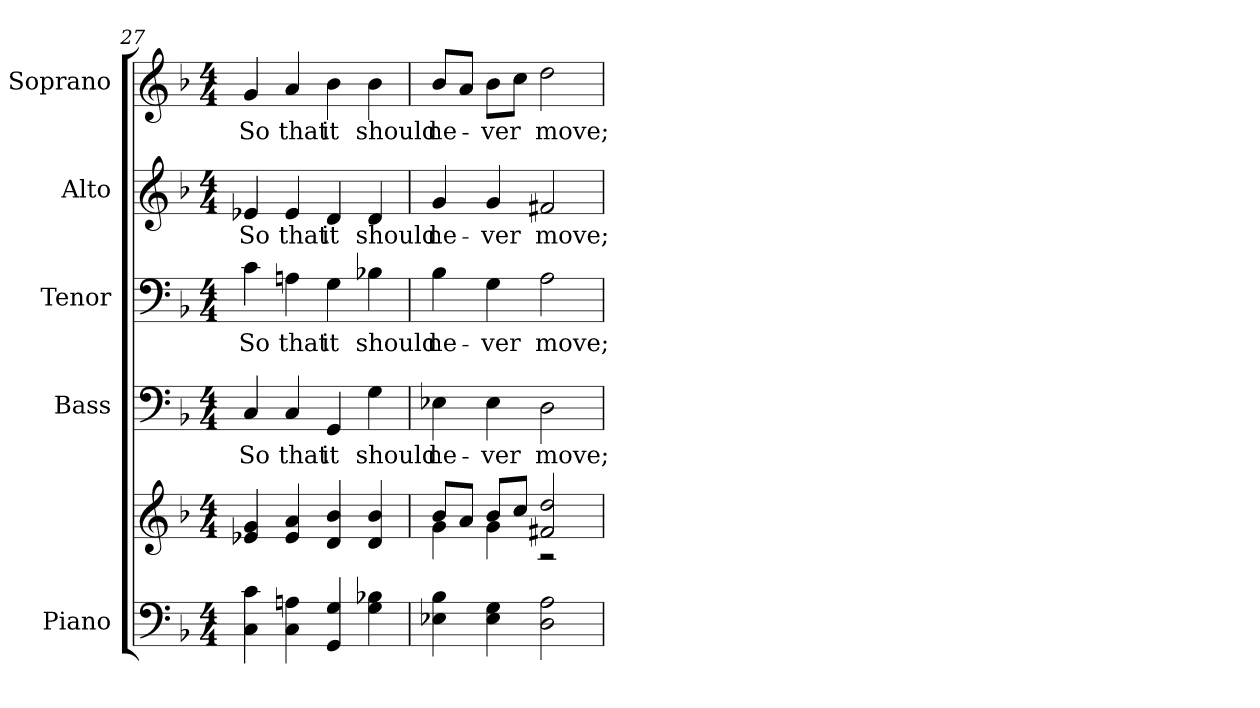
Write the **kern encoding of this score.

**kern	**kern	**kern	**text	**kern	**text	**kern	**text	**kern	**text
*part5	*part5	*part4	*part4	*part3	*part3	*part2	*part2	*part1	*part1
*staff6	*staff5	*staff4	*staff4	*staff3	*staff3	*staff2	*staff2	*staff1	*staff1
*I"Piano	*	*I"Bass	*	*I"Tenor	*	*I"Alto	*	*I"Soprano	*
*I'Pno.	*	*I'B.	*	*I'T.	*	*I'A.	*	*I'S.	*
*clefF4	*clefG2	*clefF4	*	*clefF4	*	*clefG2	*	*clefG2	*
*k[b-]	*k[b-]	*k[b-]	*	*k[b-]	*	*k[b-]	*	*k[b-]	*
*F:	*F:	*F:	*	*F:	*	*F:	*	*F:	*
*M4/4	*M4/4	*M4/4	*	*M4/4	*	*M4/4	*	*M4/4	*
=27	=27	=27	=27	=27	=27	=27	=27	=27	=27
!	!	!	!LO:LY:b:color=#000000	!	!	!	!	!	!
!	!	!	!	!	!LO:LY:b:color=#000000	!	!	!	!
!	!	!	!	!	!	!	!LO:LY:b:color=#000000	!	!
!	!	!	!	!	!	!	!	!	!LO:LY:b:color=#000000
4Ci\ 4ci	4e-Xi/ 4gi	4Ci/	So	4ci\	So	4e-Xi/	So	4gi/	So
!	!	!	!LO:LY:b:color=#000000	!	!	!	!	!	!
!	!	!	!	!	!LO:LY:b:color=#000000	!	!	!	!
!	!	!	!	!	!	!	!LO:LY:b:color=#000000	!	!
!	!	!	!	!	!	!	!	!	!LO:LY:b:color=#000000
4Ci\ 4Ani	4e-i/ 4ai	4Ci/	that	4Ani\	that	4e-i/	that	4ai/	that
!	!	!	!LO:LY:b:color=#000000	!	!	!	!	!	!
!	!	!	!	!	!LO:LY:b:color=#000000	!	!	!	!
!	!	!	!	!	!	!	!LO:LY:b:color=#000000	!	!
!	!	!	!	!	!	!	!	!	!LO:LY:b:color=#000000
4GGi/ 4Gi	4di/ 4b-i	4GGi/	it	4Gi\	it	4di/	it	4b-i\	it
!	!	!	!LO:LY:b:color=#000000	!	!	!	!	!	!
!	!	!	!	!	!LO:LY:b:color=#000000	!	!	!	!
!	!	!	!	!	!	!	!LO:LY:b:color=#000000	!	!
!	!	!	!	!	!	!	!	!	!LO:LY:b:color=#000000
4Gi\ 4B-Xi	4di/ 4b-i	4Gi\	should	4B-Xi\	should	4di/	should	4b-i\	should
=28	=28	=28	=28	=28	=28	=28	=28	=28	=28
*	*^	*	*	*	*	*	*	*	*
!	!	!	!	!LO:LY:b:color=#000000	!	!	!	!	!	!
!	!	!	!	!	!	!LO:LY:b:color=#000000	!	!	!	!
!	!	!	!	!	!	!	!	!LO:LY:b:color=#000000	!	!
!	!	!	!	!	!	!	!	!	!	!LO:LY:b:color=#000000
4E-Xi\ 4B-i	8b-i/L	4gi\	4E-Xi\	ne-	4B-i\	ne-	4gi/	ne-	8b-i/L	ne-
.	8ai/J	.	.	.	.	.	.	.	8ai/J	.
!	!	!	!	!LO:LY:b:color=#000000	!	!	!	!	!	!
!	!	!	!	!	!	!LO:LY:b:color=#000000	!	!	!	!
!	!	!	!	!	!	!	!	!LO:LY:b:color=#000000	!	!
!	!	!	!	!	!	!	!	!	!	!LO:LY:b:color=#000000
4E-i\ 4Gi	8b-i/L	4gi\	4E-i\	-ver	4Gi\	-ver	4gi/	-ver	8b-i\L	-ver
.	8cci/J	.	.	.	.	.	.	.	8cci\J	.
!	!	!	!	!LO:LY:b:color=#000000	!	!	!	!	!	!
!	!	!	!	!	!	!LO:LY:b:color=#000000	!	!	!	!
!	!	!	!	!	!	!	!	!LO:LY:b:color=#000000	!	!
!	!	!	!	!	!	!	!	!	!	!LO:LY:b:color=#000000
2Di\ 2Ai	2f#Xi/ 2ddi	2r	2Di\	move;	2Ai\	move;	2f#Xi/	move;	2ddi\	move;
*	*v	*v	*	*	*	*	*	*	*	*
=	=	=	=	=	=	=	=	=	=
*-	*-	*-	*-	*-	*-	*-	*-	*-	*-
